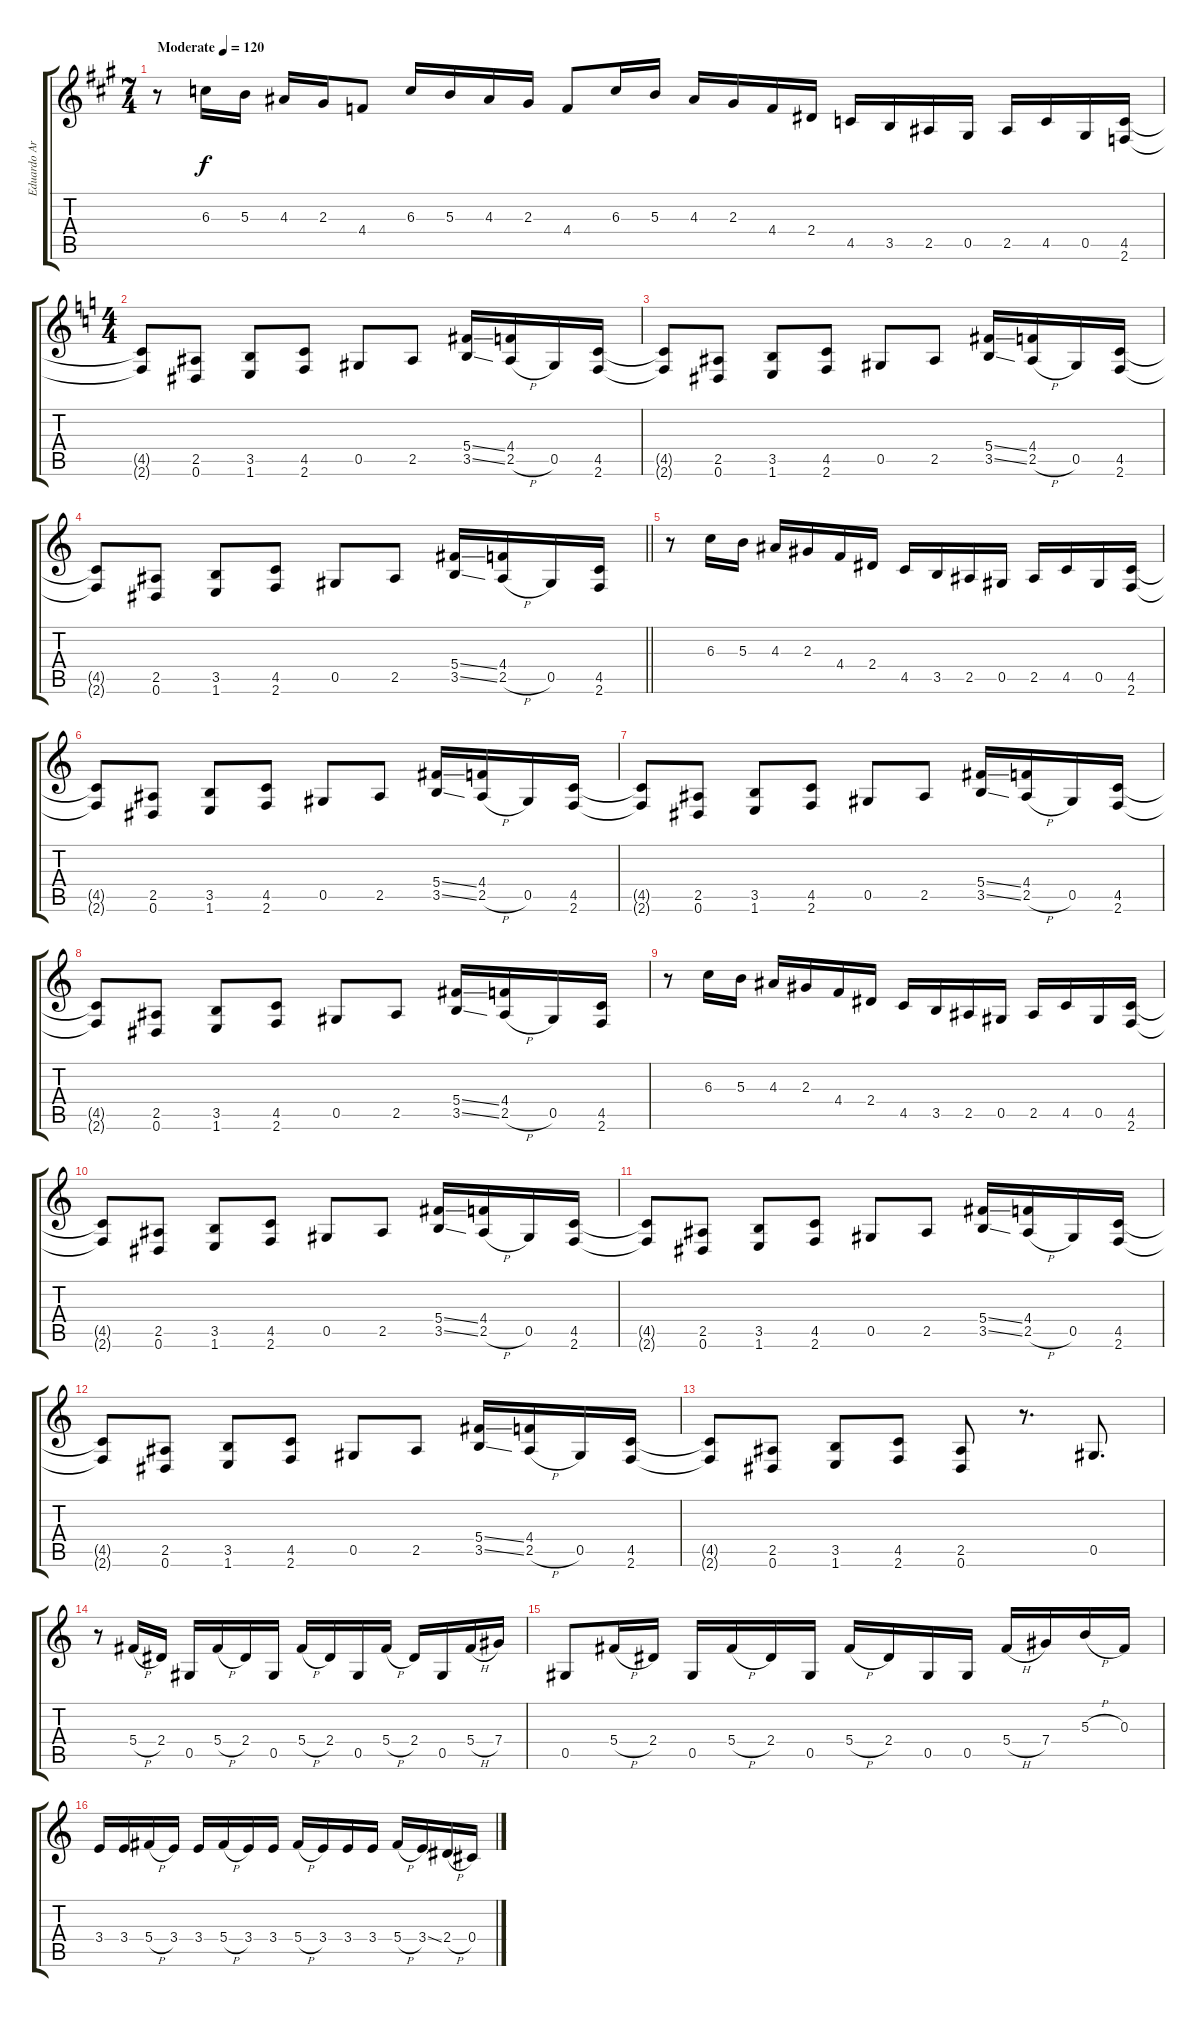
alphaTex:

\track ("Eduardo Ardanuy" "Eduardo Ar") {instrument distortionguitar}
\staff {score tabs}
\tuning (Eb4 Bb3 Gb3 Db3 Ab2 Eb2) {hide}
\ts (7 4)
\tempo (120 "Moderate")
\clef g2
\ks a
r.8{dy f instrument distortionguitar} 6.3.16 5.3.16 4.3.16 2.3.16 4.4.8 6.3.16 5.3.16 4.3.16 2.3.16 4.4.8 6.3.16 5.3.16 4.3.16 2.3.16 4.4.16 2.4.16 4.5.16 3.5.16 2.5.16 0.5.16 2.5.16 4.5.16 0.5.16 (4.5 2.6).16 |
\ts (4 4)
\ks c
(4.5{t} 2.6{t}).8 (2.5 0.6).8 (3.5 1.6).8 (4.5 2.6).8 0.5.8 2.5.8 (5.4{ss} 3.5{ss}).16 (4.4 2.5{h}).16 0.5.16 (4.5 2.6).16 |
(4.5{t} 2.6{t}).8 (2.5 0.6).8{txt ""} (3.5 1.6).8 (4.5 2.6).8 0.5.8 2.5.8 (5.4{ss} 3.5{ss}).16 (4.4 2.5{h}).16 0.5.16 (4.5 2.6).16 |
\barLineRight lightlight
(4.5{t} 2.6{t}).8 (2.5 0.6).8 (3.5 1.6).8 (4.5 2.6).8 0.5.8 2.5.8 (5.4{ss} 3.5{ss}).16 (4.4 2.5{h}).16 0.5.16 (4.5 2.6).16 |
r.8 6.3.16 5.3.16 4.3.16 2.3.16 4.4.16 2.4.16 4.5.16 3.5.16 2.5.16 0.5.16 2.5.16 4.5.16 0.5.16 (4.5 2.6).16 |
(4.5{t} 2.6{t}).8 (2.5 0.6).8 (3.5 1.6).8 (4.5 2.6).8 0.5.8 2.5.8 (5.4{ss} 3.5{ss}).16 (4.4 2.5{h}).16 0.5.16 (4.5 2.6).16 |
(4.5{t} 2.6{t}).8 (2.5 0.6).8 (3.5 1.6).8 (4.5 2.6).8 0.5.8 2.5.8 (5.4{ss} 3.5{ss}).16 (4.4 2.5{h}).16 0.5.16 (4.5 2.6).16 |
(4.5{t} 2.6{t}).8 (2.5 0.6).8 (3.5 1.6).8 (4.5 2.6).8 0.5.8 2.5.8 (5.4{ss} 3.5{ss}).16 (4.4 2.5{h}).16 0.5.16 (4.5 2.6).16 |
r.8 6.3.16 5.3.16 4.3.16 2.3.16 4.4.16 2.4.16 4.5.16 3.5.16 2.5.16 0.5.16 2.5.16 4.5.16 0.5.16 (4.5 2.6).16 |
(4.5{t} 2.6{t}).8 (2.5 0.6).8 (3.5 1.6).8 (4.5 2.6).8 0.5.8 2.5.8 (5.4{ss} 3.5{ss}).16 (4.4 2.5{h}).16 0.5.16 (4.5 2.6).16 |
(4.5{t} 2.6{t}).8 (2.5 0.6).8 (3.5 1.6).8 (4.5 2.6).8 0.5.8 2.5.8 (5.4{ss} 3.5{ss}).16 (4.4 2.5{h}).16 0.5.16 (4.5 2.6).16 |
(4.5{t} 2.6{t}).8 (2.5 0.6).8 (3.5 1.6).8 (4.5 2.6).8 0.5.8 2.5.8 (5.4{ss} 3.5{ss}).16 (4.4 2.5{h}).16 0.5.16 (4.5 2.6).16 |
(4.5{t} 2.6{t}).8 (2.5 0.6).8 (3.5 1.6).8 (4.5 2.6).8 (2.5 0.6).8 r.8{d} 0.5.8{d} |
r.8 5.4{h}.16 2.4.16 0.5.16 5.4{h}.16 2.4.16 0.5.16 5.4{h}.16 2.4.16 0.5.16 5.4{h}.16 2.4.16 0.5.16 5.4{h}.16 7.4.16 |
0.5.8 5.4{h}.16 2.4.16 0.5.16 5.4{h}.16 2.4.16 0.5.16 5.4{h}.16 2.4.16 0.5.16 0.5.16 5.4{h}.16 7.4.16 5.3{h}.16 0.3.16 |
3.4.16 3.4.16 5.4{h}.16 3.4.16 3.4.16 5.4{h}.16 3.4.16 3.4.16 5.4{h}.16 3.4.16 3.4.16 3.4.16 5.4{h}.16 3.4{ss}.16 2.4{h}.16 0.4.16
